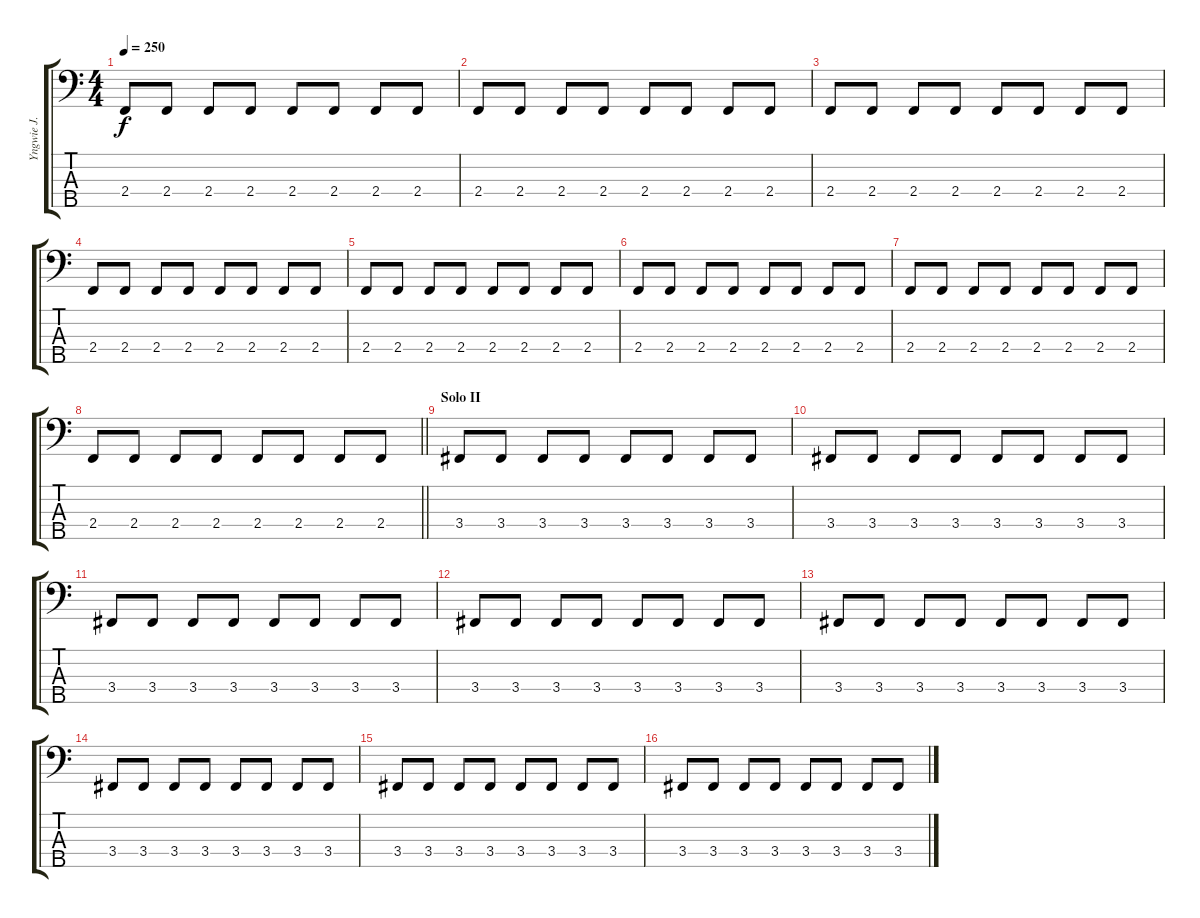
\track ("Yngwie J. Malmsteen" "Yngwie J. ") {instrument electricbassfinger}
\staff {score tabs}
\tuning (Gb2 Db2 Ab1 Eb1 Bb0) {hide}
\ts (4 4)
\tempo 250
\clef f4
\ks c
2.4.8{dy f} 2.4.8 2.4.8 2.4.8 2.4.8 2.4.8 2.4.8 2.4.8 |
2.4.8 2.4.8 2.4.8 2.4.8 2.4.8 2.4.8 2.4.8 2.4.8 |
2.4.8 2.4.8 2.4.8 2.4.8 2.4.8 2.4.8 2.4.8 2.4.8 |
2.4.8 2.4.8 2.4.8 2.4.8 2.4.8 2.4.8 2.4.8 2.4.8 |
2.4.8 2.4.8 2.4.8 2.4.8 2.4.8 2.4.8 2.4.8 2.4.8 |
2.4.8 2.4.8 2.4.8 2.4.8 2.4.8 2.4.8 2.4.8 2.4.8 |
2.4.8 2.4.8 2.4.8 2.4.8 2.4.8 2.4.8 2.4.8 2.4.8 |
\barLineRight lightlight
2.4.8 2.4.8 2.4.8 2.4.8 2.4.8 2.4.8 2.4.8 2.4.8 |
\section ("" "Solo II")
3.4.8 3.4.8 3.4.8 3.4.8 3.4.8 3.4.8 3.4.8 3.4.8 |
3.4.8 3.4.8 3.4.8 3.4.8 3.4.8 3.4.8 3.4.8 3.4.8 |
3.4.8 3.4.8 3.4.8 3.4.8 3.4.8 3.4.8 3.4.8 3.4.8 |
3.4.8 3.4.8 3.4.8 3.4.8 3.4.8 3.4.8 3.4.8 3.4.8 |
3.4.8 3.4.8 3.4.8 3.4.8 3.4.8 3.4.8 3.4.8 3.4.8 |
3.4.8 3.4.8 3.4.8 3.4.8 3.4.8 3.4.8 3.4.8 3.4.8 |
3.4.8 3.4.8 3.4.8 3.4.8 3.4.8 3.4.8 3.4.8 3.4.8 |
3.4.8 3.4.8 3.4.8 3.4.8 3.4.8 3.4.8 3.4.8 3.4.8
